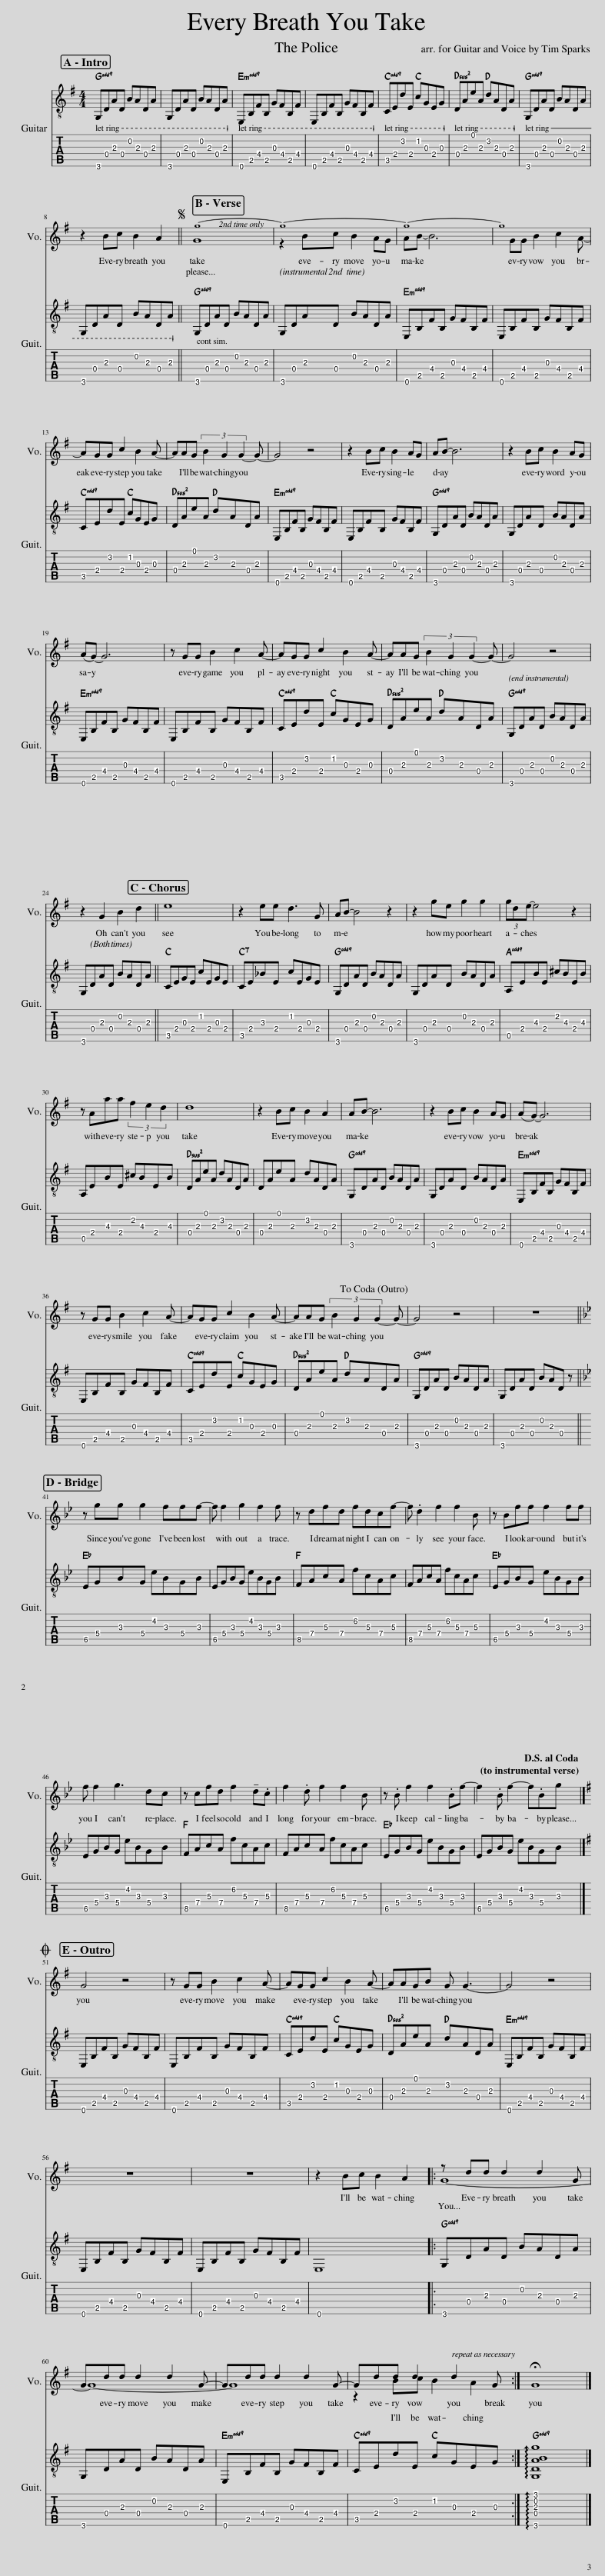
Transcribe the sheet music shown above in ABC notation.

X:1
%%score ( 1 2 ) { 3 | 4 }
L:1/8
M:4/4
I:linebreak $
K:G
V:1 treble
V:2 treble
V:3 treble-8
V:4 tab stafflines=6 strings="E2,A2,D3,G3,B3,E4 nostems "
V:1
 z8 | z8 | z8 | z8 | z8 | %5
 z8 | z8 |$ z2 Bc B2 A2 ||S g8- | g8- | %10
 g8- | g8 |$ AGG c2 B2 A- | AAG (3B2 G2 G2- G- | G4 z4 | %15
 z2 Bc B2 AG | AB- B6 | z2 Bc B2 AG |$ (AG-) G6 | z GG B2 c2 A- | %20
 AGG c2 B2 A- | AAG (3B2 G2 G2- G- | G4 z4 |$ z2 G2 B2 d2 || e8 | %25
 z2 ee d3 G | AB- B4 z2 | z2 ge g2 g2 | (3gde- e4 z2 |$ z Aaa (3f2 e2 d2 | %30
 d8 | z2 Bc B2 A2 | AB- B6 | z2 Bc B2 AG | (AG-) G6 |$ %35
 z GG B2 c2 A- | AGG c2 B2 A- | AAG (3B2 G2 G2- G-!dacoda! | G4 z4 | z8 ||$ %40
[K:Bb] z gg g2 fff- | f f2 g2 f2 f | z dfd fdcf- | f .d2 f2 f2 B | z Bff f2 ff |$ %45
 f f2 g3 dc | z cfd f2 !tenuto!d.c | f2 .d f2 f2 B | z .B f2 f2 .Bf- | f2 .B f2- f.Bg!D.S.! |]$ %50
[K:G]O G4 z4 | z GG B2 c2 A- | AGG c2 B2 A- | AAGB G G3- | G4 z4 |$ %55
 z8 | z8 | z2 Bc B2 A2 |: z dd d2 d2 G |$ Gdd d2 d2 G- | %60
 Gdd d2 d2 G- | Gdd d2 d2 G :| !fermata!G8 |] %63
V:2
 x8 | x8 | x8 | x8 | x8 | %5
 x8 | x8 |$ x8 || G8 | z2 Bc B2 AG | %10
 AB- B6 | x GG B2 c2 A- |$ x8 | x8 | x8 | %15
 x8 | x8 | x8 |$ x8 | x8 | %20
 x8 | x8 | x8 |$ x8 || x8 | %25
 x8 | x8 | x8 | x8 |$ x8 | %30
 x8 | x8 | x8 | x8 | x8 |$ %35
 x8 | x8 | x8 | x8 | x8 ||$ %40
[K:Bb] x8 | x8 | x8 | x8 | x8 |$ %45
 x8 | x8 | x8 | x8 | x8 |]$ %50
[K:G] x8 | x8 | x8 | x8 | x8 |$ %55
 x8 | x8 | x8 |: G8- |$ G8- | %60
 G8 | z2 Bc B2 A2 :| x8 |] %63
V:3
 G,DAD BADA | G,DAD BADA | E,B,FB, GFB,F | E,B,FB, GFB,F | CEdE cGEG | %5
 DAeA dADA | G,DAD BADA |$ G,DAD BADA || G,DAD BADA | G,DAD BADA | %10
 E,B,FB, GFB,F | E,B,FB, GFB,F |$ CEdE cGEG | DAeA dADA | E,B,FB, GFB,F | %15
 E,B,FB, GFB,F | G,DAD BADA | G,DAD BADA |$ E,B,FB, GFB,F | E,B,FB, GFB,F | %20
 CEdE cGEG | DAeA dADA | G,DAD BADA |$ G,DAD BADA || CEGE cEGE | %25
 CE_BE cEGE | G,DAD BADA | G,DAD BADA | A,EBE ^cBEB |$ A,EBE ^cBEB | %30
 DAeA dADA | DAeA dADA | G,DAD BADA | G,DAD BADA | E,B,FB, GFB,F |$ %35
 E,B,FB, GFB,F | CEdE cGEG | DAeA dADA | G,DAD BADA | G,DAD BAD z ||$ %40
[K:Bb] EGBG eBGB | EGBG eBGB | FAcA fcAc | FAcA fcAc | EGBG eBGB |$ %45
 EGBG eBGB | FAcA fcAc | FAcA fcAc | EGBG eBGB | EGBG eBGB |]$ %50
[K:G] E,B,FB, GFB,F | E,B,FB, GFB,F | CEdE cGEG | DAeA dADA | E,B,FB, GFB,F |$ %55
 E,B,FB, GFB,F | E,B,FB, GFB,F | E,8 |: G,DAD BADA |$ G,DAD BADA | %60
 E,B,FB, GFB,F | CEdE cGEG :| !arpeggio![G,DABg]8 |] %63
V:4
 !6!G,, !4!D, !3!A, !4!D, !2!B, !3!A, !4!D, !3!A, | !6!G,, !4!D, !3!A, !4!D, !2!B, !3!A, !4!D, !3!A, | !6!E,, !5!B,, !4!F, !5!B,, !3!G, !4!F, !5!B,, !4!F, | !6!E,, !5!B,, !4!F, !5!B,, !3!G, !4!F, !5!B,, !4!F, | !5!C, !4!E, !2!D !4!E, !2!C !3!G, !4!E, !3!G, | %5
 !4!D, !3!A, !1!E !3!A, !2!D !3!A, !4!D, !3!A, | !6!G,, !4!D, !3!A, !4!D, !2!B, !3!A, !4!D, !3!A, |$ !6!G,, !4!D, !3!A, !4!D, !2!B, !3!A, !4!D, !3!A, || !6!G,, !4!D, !3!A, !4!D, !2!B, !3!A, !4!D, !3!A, | !6!G,, !4!D, !3!A, !4!D, !2!B, !3!A, !4!D, !3!A, | %10
 !6!E,, !5!B,, !4!F, !5!B,, !3!G, !4!F, !5!B,, !4!F, | !6!E,, !5!B,, !4!F, !5!B,, !3!G, !4!F, !5!B,, !4!F, |$ !5!C, !4!E, !2!D !4!E, !2!C !3!G, !4!E, !3!G, | !4!D, !3!A, !1!E !3!A, !2!D !3!A, !4!D, !3!A, | !6!E,, !5!B,, !4!F, !5!B,, !3!G, !4!F, !5!B,, !4!F, | %15
 !6!E,, !5!B,, !4!F, !5!B,, !3!G, !4!F, !5!B,, !4!F, | !6!G,, !4!D, !3!A, !4!D, !2!B, !3!A, !4!D, !3!A, | !6!G,, !4!D, !3!A, !4!D, !2!B, !3!A, !4!D, !3!A, |$ !6!E,, !5!B,, !4!F, !5!B,, !3!G, !4!F, !5!B,, !4!F, | !6!E,, !5!B,, !4!F, !5!B,, !3!G, !4!F, !5!B,, !4!F, | %20
 !5!C, !4!E, !2!D !4!E, !2!C !3!G, !4!E, !3!G, | !4!D, !3!A, !1!E !3!A, !2!D !3!A, !4!D, !3!A, | !6!G,, !4!D, !3!A, !4!D, !2!B, !3!A, !4!D, !3!A, |$ !6!G,, !4!D, !3!A, !4!D, !2!B, !3!A, !4!D, !3!A, || !5!C, !4!E, !3!G, !4!E, !2!C !4!E, !3!G, !4!E, | %25
 !5!C, !4!E, !3!_B, !4!E, !2!C !4!E, !3!G, !4!E, | !6!G,, !4!D, !3!A, !4!D, !2!B, !3!A, !4!D, !3!A, | !6!G,, !4!D, !3!A, !4!D, !2!B, !3!A, !4!D, !3!A, | !5!A,, !4!E, !3!B, !4!E, !2!^C !3!B, !4!E, !3!B, |$ !5!A,, !4!E, !3!B, !4!E, !2!^C !3!B, !4!E, !3!B, | %30
 !4!D, !3!A, !1!E !3!A, !2!D !3!A, !4!D, !3!A, | !4!D, !3!A, !1!E !3!A, !2!D !3!A, !4!D, !3!A, | !6!G,, !4!D, !3!A, !4!D, !2!B, !3!A, !4!D, !3!A, | !6!G,, !4!D, !3!A, !4!D, !2!B, !3!A, !4!D, !3!A, | !6!E,, !5!B,, !4!F, !5!B,, !3!G, !4!F, !5!B,, !4!F, |$ %35
 !6!E,, !5!B,, !4!F, !5!B,, !3!G, !4!F, !5!B,, !4!F, | !5!C, !4!E, !2!D !4!E, !2!C !3!G, !4!E, !3!G, | !4!D, !3!A, !1!E !3!A, !2!D !3!A, !4!D, !3!A, | !6!G,, !4!D, !3!A, !4!D, !2!B, !3!A, !4!D, !3!A, | !6!G,, !4!D, !3!A, !4!D, !2!B, !3!A, !4!D, x ||$ %40
[K:Bb] !5!E, !4!G, !3!B, !4!G, !2!E !3!B, !4!G, !3!B, | !5!_E, !4!G, !3!_B, !4!G, !2!_E !3!B, !4!G, !3!B, | !5!=F, !4!A, !3!C !4!A, !2!=F !3!C !4!A, !3!C | !5!=F, !4!A, !3!C !4!A, !2!=F !3!C !4!A, !3!C | !5!_E, !4!G, !3!_B, !4!G, !2!_E !3!B, !4!G, !3!B, |$ %45
 !5!_E, !4!G, !3!_B, !4!G, !2!_E !3!B, !4!G, !3!B, | !5!=F, !4!A, !3!C !4!A, !2!=F !3!C !4!A, !3!C | !5!=F, !4!A, !3!C !4!A, !2!=F !3!C !4!A, !3!C | !5!_E, !4!G, !3!_B, !4!G, !2!_E !3!B, !4!G, !3!B, | !5!_E, !4!G, !3!_B, !4!G, !2!_E !3!B, !4!G, !3!B, |]$ %50
[K:G] !6!E,, !5!B,, !4!F, !5!B,, !3!G, !4!F, !5!B,, !4!F, | !6!E,, !5!B,, !4!F, !5!B,, !3!G, !4!F, !5!B,, !4!F, | !5!C, !4!E, !2!D !4!E, !2!C !3!G, !4!E, !3!G, | !4!D, !3!A, !1!E !3!A, !2!D !3!A, !4!D, !3!A, | !6!E,, !5!B,, !4!F, !5!B,, !3!G, !4!F, !5!B,, !4!F, |$ %55
 !6!E,, !5!B,, !4!F, !5!B,, !3!G, !4!F, !5!B,, !4!F, | !6!E,, !5!B,, !4!F, !5!B,, !3!G, !4!F, !5!B,, !4!F, | !6!E,,8 |: !6!G,, !4!D, !3!A, !4!D, !2!B, !3!A, !4!D, !3!A, |$ !6!G,, !4!D, !3!A, !4!D, !2!B, !3!A, !4!D, !3!A, | %60
 !6!E,, !5!B,, !4!F, !5!B,, !3!G, !4!F, !5!B,, !4!F, | !5!C, !4!E, !2!D !4!E, !2!C !3!G, !4!E, !3!G, :| !arpeggio![!6!G,,!4!D,!3!A,!2!B,!1!G]8 |] %63
